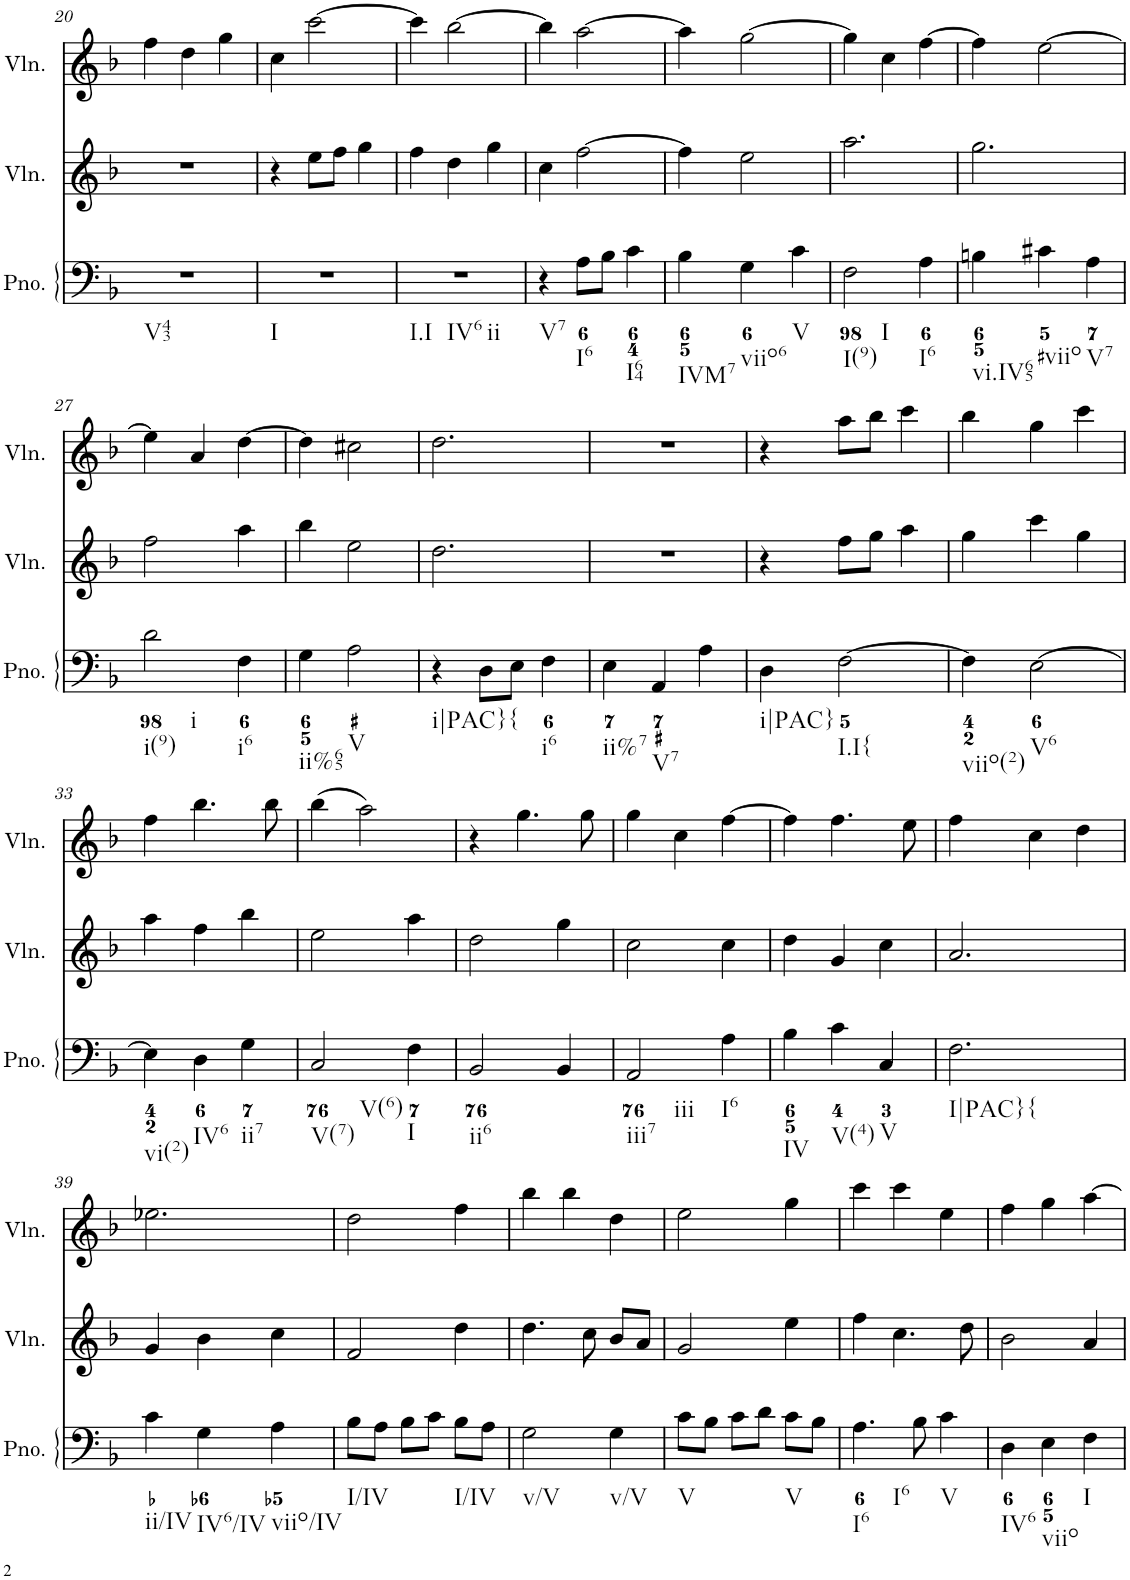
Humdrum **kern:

**kern	**kern	**kern
*part3	*part2	*part1
*staff3	*staff2	*staff1
*I"Piano	*I"Violin	*I"Violin
*I'Pno.	*I'Vln.	*I'Vln.
!!LO:PB:g=z
*clefF4	*clefG2	*clefG2
*k[b-]	*k[b-]	*k[b-]
*M3/4	*M3/4	*M3/4
=20	=20	=20
!LO:TX:b:t=V43	!	!
2.r	2.r	4ff\
.	.	4dd\
.	.	4gg\
=21	=21	=21
!LO:TX:b:t=I	!	!
2.r	4r	4cc\
.	8ee\L	[2ccc\
.	8ff\J	.
.	4gg\	.
=22	=22	=22
!LO:TX:b:t=I.I	!	!
!LO:TX:b:t=IV6	!	!
!LO:TX:b:t=ii	!	!
2.r	4ff\	4ccc\]
.	4dd\	[2bb-\
.	4gg\	.
=23	=23	=23
!LO:TX:b:t=V7	!	!
4r	4cc\	4bb-\]
!LO:TX:b:t=I6	!	!
8A\L	[2ff\	[2aa\
8B-\J	.	.
!LO:TX:b:t=I64	!	!
4c\	.	.
=24	=24	=24
!LO:TX:b:t=IVM7	!	!
4B-\	4ff\]	4aa\]
!LO:TX:b:t=viio6	!	!
4G\	2ee\	[2gg\
!LO:TX:b:t=V	!	!
4c\	.	.
=25	=25	=25
!LO:TX:b:t=I(9)	!	!
!LO:TX:b:t=I	!	!
2F\	2.aa\	4gg\]
.	.	4cc\
!LO:TX:b:t=I6	!	!
4A\	.	[4ff\
=26	=26	=26
!LO:TX:b:t=vi.IV65	!	!
4Bn\	2.gg\	4ff\]
!LO:TX:b:t=#viio	!	!
4c#X\	.	[2ee\
!LO:TX:b:t=V7	!	!
4A\	.	.
!!LO:LB:g=z
=27	=27	=27
!LO:TX:b:t=i(9)	!	!
!LO:TX:b:t=i	!	!
2d\	2ff\	4ee\]
.	.	4a/
!LO:TX:b:t=i6	!	!
4F\	4aa\	[4dd\
=28	=28	=28
!LO:TX:b:t=ii%65	!	!
4G\	4bb-\	4dd\]
!LO:TX:b:t=V	!	!
2A\	2ee\	2cc#X\
=29	=29	=29
!LO:TX:b:t=i|PAC}{	!	!
4r	2.dd\	2.dd\
8D\L	.	.
8E\J	.	.
!LO:TX:b:t=i6	!	!
4F\	.	.
=30	=30	=30
!LO:TX:b:t=ii%7	!	!
4E\	2.r	2.r
!LO:TX:b:t=V7	!	!
4AA/	.	.
4A\	.	.
=31	=31	=31
!LO:TX:b:t=i|PAC}	!	!
4D\	4r	4r
!LO:TX:b:t=I.I{	!	!
[2F\	8ff\L	8aa\L
.	8gg\J	8bb-\J
.	4aa\	4ccc\
=32	=32	=32
!LO:TX:b:t=viio(2)	!	!
4F\]	4gg\	4bb-\
!LO:TX:b:t=V6	!	!
[2E\	4ccc\	4gg\
.	4gg\	4ccc\
!!LO:LB:g=z
=33	=33	=33
!LO:TX:b:t=vi(2)	!	!
4E\]	4aa\	4ff\
!LO:TX:b:t=IV6	!	!
4D\	4ff\	4.bb-\
!LO:TX:b:t=ii7	!	!
4G\	4bb-\	.
.	.	8bb-\
=34	=34	=34
!LO:TX:b:t=V(7)	!	!
!LO:TX:b:t=V(6)	!	!
2C/	2ee\	(4bb-\
.	.	2aa\)
!LO:TX:b:t=I	!	!
4F\	4aa\	.
=35	=35	=35
!LO:TX:b:t=ii6	!	!
2BB-/	2dd\	4r
.	.	4.gg\
4BB-/	4gg\	.
.	.	8gg\
=36	=36	=36
!LO:TX:b:t=iii7	!	!
!LO:TX:b:t=iii	!	!
2AA/	2cc\	4gg\
.	.	4cc\
!LO:TX:b:t=I6	!	!
4A\	4cc\	[4ff\
=37	=37	=37
!LO:TX:b:t=IV	!	!
4B-\	4dd\	4ff\]
!LO:TX:b:t=V(4)	!	!
4c\	4g/	4.ff\
!LO:TX:b:t=V	!	!
4C/	4cc\	.
.	.	8ee\
=38	=38	=38
!LO:TX:b:t=I|PAC}	!	!
!LO:TX:b:t={	!	!
2.F\	2.a/	4ff\
.	.	4cc\
.	.	4dd\
!!LO:LB:g=z
=39	=39	=39
!LO:TX:b:t=ii/IV	!	!
4c\	4g/	2.ee-X\
!LO:TX:b:t=IV6/IV	!	!
4G\	4b-\	.
!LO:TX:b:t=viio/IV	!	!
4A\	4cc\	.
=40	=40	=40
!LO:TX:b:t=I/IV	!	!
8B-\L	2f/	2dd\
8A\J	.	.
8B-\L	.	.
8c\J	.	.
!LO:TX:b:t=I/IV	!	!
8B-\L	4dd\	4ff\
8A\J	.	.
=41	=41	=41
!LO:TX:b:t=v/V	!	!
2G\	4.dd\	4bb-\
.	.	4bb-\
.	8cc\	.
!LO:TX:b:t=v/V	!	!
4G\	8b-/L	4dd\
.	8a/J	.
=42	=42	=42
!LO:TX:b:t=V	!	!
8c\L	2g/	2ee\
8B-\J	.	.
8c\L	.	.
8d\J	.	.
!LO:TX:b:t=V	!	!
8c\L	4ee\	4gg\
8B-\J	.	.
=43	=43	=43
!LO:TX:b:t=I6	!	!
!LO:TX:b:t=I6	!	!
4.A\	4ff\	4ccc\
.	4.cc\	4ccc\
8B-\	.	.
!LO:TX:b:t=V	!	!
4c\	.	4ee\
.	8dd\	.
=44	=44	=44
!LO:TX:b:t=IV6	!	!
4D\	2b-\	4ff\
!LO:TX:b:t=viio	!	!
4E\	.	4gg\
!LO:TX:b:t=I	!	!
4F\	4a/	[4aa\
=	=	=
*-	*-	*-
